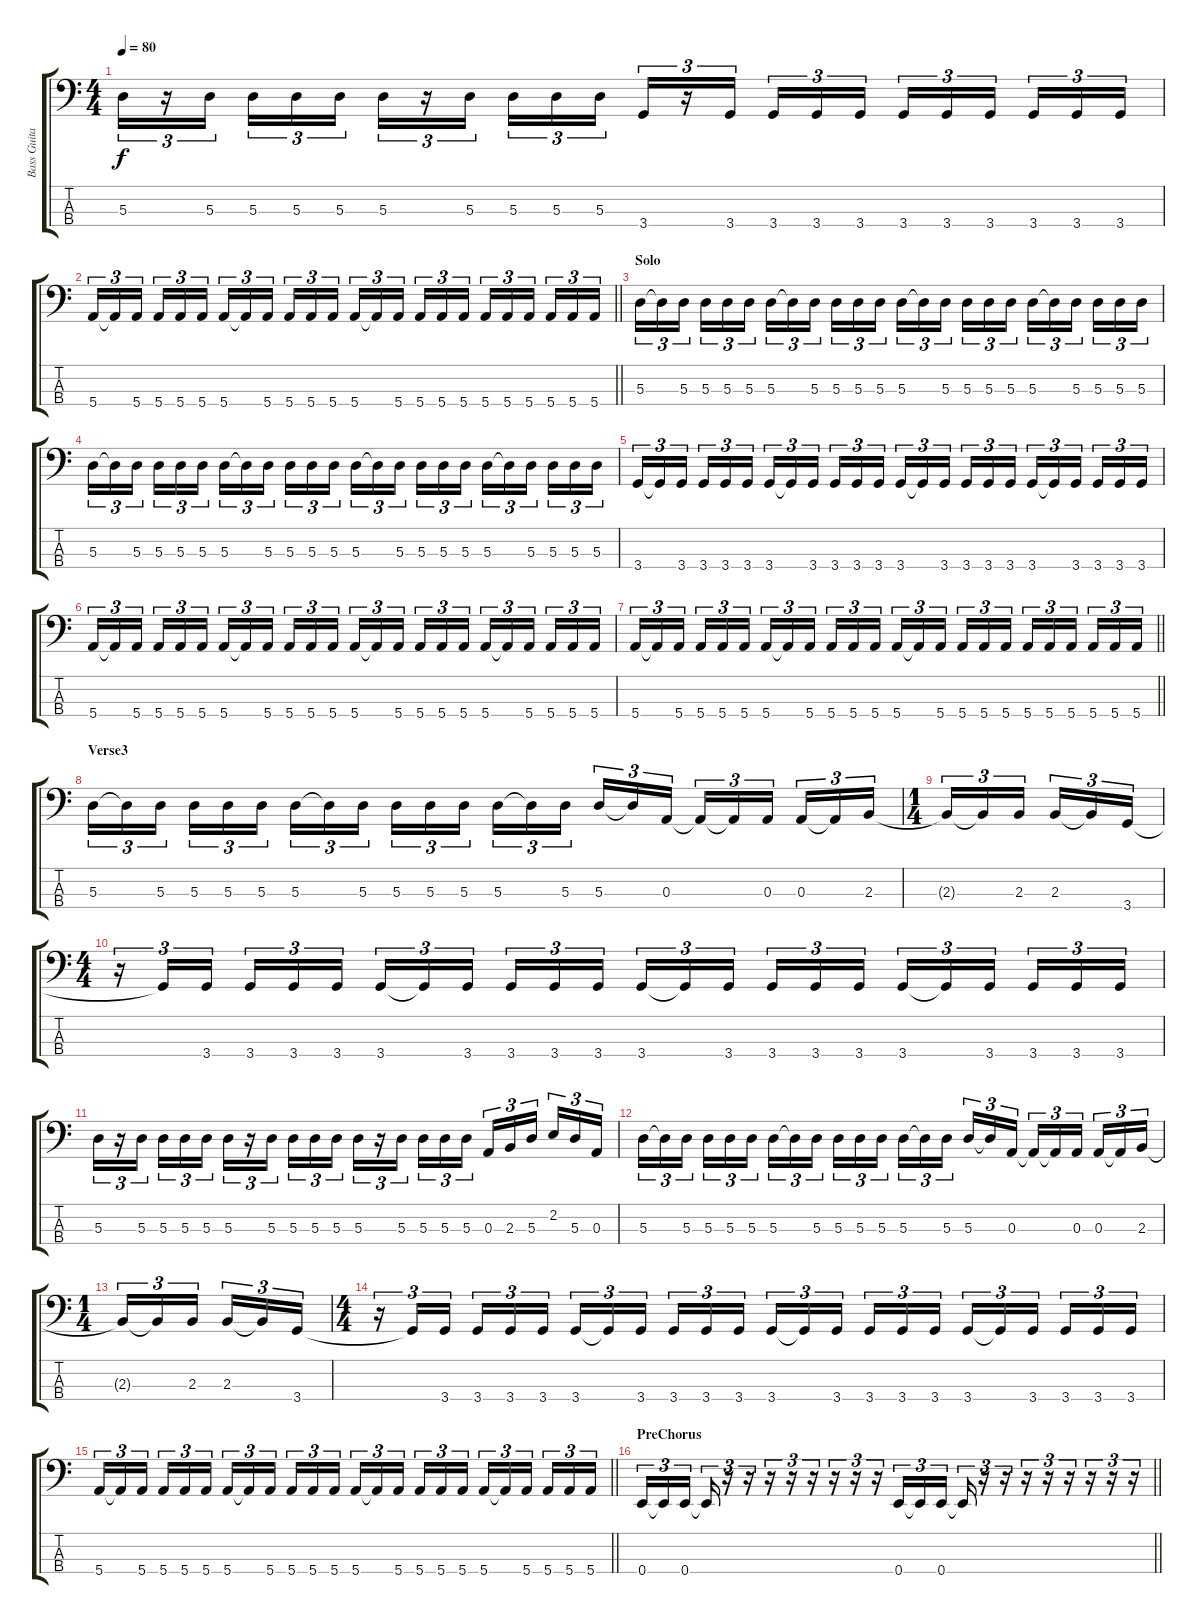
\track ("Bass Guitar" "Bass Guita") {instrument electricbassfinger}
\staff {score tabs}
\tuning (G2 D2 A1 E1) {hide}
\ts (4 4)
\tempo 80
\clef f4
\ks c
5.3.16{tu (3 2) dy f} r.16{tu (3 2)} 5.3.16{tu (3 2) beam splitsecondary} 5.3.16{tu (3 2)} 5.3.16{tu (3 2)} 5.3.16{tu (3 2)} 5.3.16{tu (3 2)} r.16{tu (3 2)} 5.3.16{tu (3 2) beam splitsecondary} 5.3.16{tu (3 2)} 5.3.16{tu (3 2)} 5.3.16{tu (3 2)} 3.4.16{tu (3 2)} r.16{tu (3 2)} 3.4.16{tu (3 2) beam splitsecondary} 3.4.16{tu (3 2)} 3.4.16{tu (3 2)} 3.4.16{tu (3 2)} 3.4.16{tu (3 2)} 3.4.16{tu (3 2)} 3.4.16{tu (3 2) beam splitsecondary} 3.4.16{tu (3 2)} 3.4.16{tu (3 2)} 3.4.16{tu (3 2)} |
\barLineRight lightlight
5.4.16{tu (3 2)} 5.4{t}.16{tu (3 2)} 5.4.16{tu (3 2) beam splitsecondary} 5.4.16{tu (3 2)} 5.4.16{tu (3 2)} 5.4.16{tu (3 2)} 5.4.16{tu (3 2)} 5.4{t}.16{tu (3 2)} 5.4.16{tu (3 2) beam splitsecondary} 5.4.16{tu (3 2)} 5.4.16{tu (3 2)} 5.4.16{tu (3 2)} 5.4.16{tu (3 2)} 5.4{t}.16{tu (3 2)} 5.4.16{tu (3 2) beam splitsecondary} 5.4.16{tu (3 2)} 5.4.16{tu (3 2)} 5.4.16{tu (3 2)} 5.4.16{tu (3 2)} 5.4.16{tu (3 2)} 5.4.16{tu (3 2) beam splitsecondary} 5.4.16{tu (3 2)} 5.4.16{tu (3 2)} 5.4.16{tu (3 2)} |
\section ("" "Solo")
5.3.16{tu (3 2)} 5.3{t}.16{tu (3 2)} 5.3.16{tu (3 2) beam splitsecondary} 5.3.16{tu (3 2)} 5.3.16{tu (3 2)} 5.3.16{tu (3 2)} 5.3.16{tu (3 2)} 5.3{t}.16{tu (3 2)} 5.3.16{tu (3 2) beam splitsecondary} 5.3.16{tu (3 2)} 5.3.16{tu (3 2)} 5.3.16{tu (3 2)} 5.3.16{tu (3 2)} 5.3{t}.16{tu (3 2)} 5.3.16{tu (3 2) beam splitsecondary} 5.3.16{tu (3 2)} 5.3.16{tu (3 2)} 5.3.16{tu (3 2)} 5.3.16{tu (3 2)} 5.3{t}.16{tu (3 2)} 5.3.16{tu (3 2) beam splitsecondary} 5.3.16{tu (3 2)} 5.3.16{tu (3 2)} 5.3.16{tu (3 2)} |
5.3.16{tu (3 2)} 5.3{t}.16{tu (3 2)} 5.3.16{tu (3 2) beam splitsecondary} 5.3.16{tu (3 2)} 5.3.16{tu (3 2)} 5.3.16{tu (3 2)} 5.3.16{tu (3 2)} 5.3{t}.16{tu (3 2)} 5.3.16{tu (3 2) beam splitsecondary} 5.3.16{tu (3 2)} 5.3.16{tu (3 2)} 5.3.16{tu (3 2)} 5.3.16{tu (3 2)} 5.3{t}.16{tu (3 2)} 5.3.16{tu (3 2) beam splitsecondary} 5.3.16{tu (3 2)} 5.3.16{tu (3 2)} 5.3.16{tu (3 2)} 5.3.16{tu (3 2)} 5.3{t}.16{tu (3 2)} 5.3.16{tu (3 2) beam splitsecondary} 5.3.16{tu (3 2)} 5.3.16{tu (3 2)} 5.3.16{tu (3 2)} |
3.4.16{tu (3 2)} 3.4{t}.16{tu (3 2)} 3.4.16{tu (3 2) beam splitsecondary} 3.4.16{tu (3 2)} 3.4.16{tu (3 2)} 3.4.16{tu (3 2)} 3.4.16{tu (3 2)} 3.4{t}.16{tu (3 2)} 3.4.16{tu (3 2) beam splitsecondary} 3.4.16{tu (3 2)} 3.4.16{tu (3 2)} 3.4.16{tu (3 2)} 3.4.16{tu (3 2)} 3.4{t}.16{tu (3 2)} 3.4.16{tu (3 2) beam splitsecondary} 3.4.16{tu (3 2)} 3.4.16{tu (3 2)} 3.4.16{tu (3 2)} 3.4.16{tu (3 2)} 3.4{t}.16{tu (3 2)} 3.4.16{tu (3 2) beam splitsecondary} 3.4.16{tu (3 2)} 3.4.16{tu (3 2)} 3.4.16{tu (3 2)} |
5.4.16{tu (3 2)} 5.4{t}.16{tu (3 2)} 5.4.16{tu (3 2) beam splitsecondary} 5.4.16{tu (3 2)} 5.4.16{tu (3 2)} 5.4.16{tu (3 2)} 5.4.16{tu (3 2)} 5.4{t}.16{tu (3 2)} 5.4.16{tu (3 2) beam splitsecondary} 5.4.16{tu (3 2)} 5.4.16{tu (3 2)} 5.4.16{tu (3 2)} 5.4.16{tu (3 2)} 5.4{t}.16{tu (3 2)} 5.4.16{tu (3 2) beam splitsecondary} 5.4.16{tu (3 2)} 5.4.16{tu (3 2)} 5.4.16{tu (3 2)} 5.4.16{tu (3 2)} 5.4{t}.16{tu (3 2)} 5.4.16{tu (3 2) beam splitsecondary} 5.4.16{tu (3 2)} 5.4.16{tu (3 2)} 5.4.16{tu (3 2)} |
\barLineRight lightlight
5.4.16{tu (3 2)} 5.4{t}.16{tu (3 2)} 5.4.16{tu (3 2) beam splitsecondary} 5.4.16{tu (3 2)} 5.4.16{tu (3 2)} 5.4.16{tu (3 2)} 5.4.16{tu (3 2)} 5.4{t}.16{tu (3 2)} 5.4.16{tu (3 2) beam splitsecondary} 5.4.16{tu (3 2)} 5.4.16{tu (3 2)} 5.4.16{tu (3 2)} 5.4.16{tu (3 2)} 5.4{t}.16{tu (3 2)} 5.4.16{tu (3 2) beam splitsecondary} 5.4.16{tu (3 2)} 5.4.16{tu (3 2)} 5.4.16{tu (3 2)} 5.4.16{tu (3 2)} 5.4.16{tu (3 2)} 5.4.16{tu (3 2) beam splitsecondary} 5.4.16{tu (3 2)} 5.4.16{tu (3 2)} 5.4.16{tu (3 2)} |
\section ("" "Verse3")
5.3.16{tu (3 2)} 5.3{t}.16{tu (3 2)} 5.3.16{tu (3 2) beam splitsecondary} 5.3.16{tu (3 2)} 5.3.16{tu (3 2)} 5.3.16{tu (3 2)} 5.3.16{tu (3 2)} 5.3{t}.16{tu (3 2)} 5.3.16{tu (3 2) beam splitsecondary} 5.3.16{tu (3 2)} 5.3.16{tu (3 2)} 5.3.16{tu (3 2)} 5.3.16{tu (3 2)} 5.3{t}.16{tu (3 2)} 5.3.16{tu (3 2) beam splitsecondary} 5.3.16{tu (3 2)} 5.3{t}.16{tu (3 2)} 0.3.16{tu (3 2)} 0.3{t}.16{tu (3 2)} 0.3{t}.16{tu (3 2)} 0.3.16{tu (3 2) beam splitsecondary} 0.3.16{tu (3 2)} 0.3{t}.16{tu (3 2)} 2.3.16{tu (3 2)} |
\ts (1 4)
2.3{t}.16{tu (3 2)} 2.3{t}.16{tu (3 2)} 2.3.16{tu (3 2) beam splitsecondary} 2.3.16{tu (3 2)} 2.3{t}.16{tu (3 2)} 3.4.16{tu (3 2)} |
\ts (4 4)
r.16{tu (3 2)} 3.4{t}.16{tu (3 2)} 3.4.16{tu (3 2) beam splitsecondary} 3.4.16{tu (3 2)} 3.4.16{tu (3 2)} 3.4.16{tu (3 2)} 3.4.16{tu (3 2)} 3.4{t}.16{tu (3 2)} 3.4.16{tu (3 2) beam splitsecondary} 3.4.16{tu (3 2)} 3.4.16{tu (3 2)} 3.4.16{tu (3 2)} 3.4.16{tu (3 2)} 3.4{t}.16{tu (3 2)} 3.4.16{tu (3 2) beam splitsecondary} 3.4.16{tu (3 2)} 3.4.16{tu (3 2)} 3.4.16{tu (3 2)} 3.4.16{tu (3 2)} 3.4{t}.16{tu (3 2)} 3.4.16{tu (3 2) beam splitsecondary} 3.4.16{tu (3 2)} 3.4.16{tu (3 2)} 3.4.16{tu (3 2)} |
5.3.16{tu (3 2)} r.16{tu (3 2)} 5.3.16{tu (3 2) beam splitsecondary} 5.3.16{tu (3 2)} 5.3.16{tu (3 2)} 5.3.16{tu (3 2)} 5.3.16{tu (3 2)} r.16{tu (3 2)} 5.3.16{tu (3 2) beam splitsecondary} 5.3.16{tu (3 2)} 5.3.16{tu (3 2)} 5.3.16{tu (3 2)} 5.3.16{tu (3 2)} r.16{tu (3 2)} 5.3.16{tu (3 2) beam splitsecondary} 5.3.16{tu (3 2)} 5.3.16{tu (3 2)} 5.3.16{tu (3 2)} 0.3.16{tu (3 2)} 2.3.16{tu (3 2)} 5.3.16{tu (3 2) beam splitsecondary} 2.2.16{tu (3 2)} 5.3.16{tu (3 2)} 0.3.16{tu (3 2)} |
5.3.16{tu (3 2)} 5.3{t}.16{tu (3 2)} 5.3.16{tu (3 2) beam splitsecondary} 5.3.16{tu (3 2)} 5.3.16{tu (3 2)} 5.3.16{tu (3 2)} 5.3.16{tu (3 2)} 5.3{t}.16{tu (3 2)} 5.3.16{tu (3 2) beam splitsecondary} 5.3.16{tu (3 2)} 5.3.16{tu (3 2)} 5.3.16{tu (3 2)} 5.3.16{tu (3 2)} 5.3{t}.16{tu (3 2)} 5.3.16{tu (3 2) beam splitsecondary} 5.3.16{tu (3 2)} 5.3{t}.16{tu (3 2)} 0.3.16{tu (3 2)} 0.3{t}.16{tu (3 2)} 0.3{t}.16{tu (3 2)} 0.3.16{tu (3 2) beam splitsecondary} 0.3.16{tu (3 2)} 0.3{t}.16{tu (3 2)} 2.3.16{tu (3 2)} |
\ts (1 4)
2.3{t}.16{tu (3 2)} 2.3{t}.16{tu (3 2)} 2.3.16{tu (3 2) beam splitsecondary} 2.3.16{tu (3 2)} 2.3{t}.16{tu (3 2)} 3.4.16{tu (3 2)} |
\ts (4 4)
r.16{tu (3 2)} 3.4{t}.16{tu (3 2)} 3.4.16{tu (3 2) beam splitsecondary} 3.4.16{tu (3 2)} 3.4.16{tu (3 2)} 3.4.16{tu (3 2)} 3.4.16{tu (3 2)} 3.4{t}.16{tu (3 2)} 3.4.16{tu (3 2) beam splitsecondary} 3.4.16{tu (3 2)} 3.4.16{tu (3 2)} 3.4.16{tu (3 2)} 3.4.16{tu (3 2)} 3.4{t}.16{tu (3 2)} 3.4.16{tu (3 2) beam splitsecondary} 3.4.16{tu (3 2)} 3.4.16{tu (3 2)} 3.4.16{tu (3 2)} 3.4.16{tu (3 2)} 3.4{t}.16{tu (3 2)} 3.4.16{tu (3 2) beam splitsecondary} 3.4.16{tu (3 2)} 3.4.16{tu (3 2)} 3.4.16{tu (3 2)} |
\barLineRight lightlight
5.4.16{tu (3 2)} 5.4{t}.16{tu (3 2)} 5.4.16{tu (3 2) beam splitsecondary} 5.4.16{tu (3 2)} 5.4.16{tu (3 2)} 5.4.16{tu (3 2)} 5.4.16{tu (3 2)} 5.4{t}.16{tu (3 2)} 5.4.16{tu (3 2) beam splitsecondary} 5.4.16{tu (3 2)} 5.4.16{tu (3 2)} 5.4.16{tu (3 2)} 5.4.16{tu (3 2)} 5.4{t}.16{tu (3 2)} 5.4.16{tu (3 2) beam splitsecondary} 5.4.16{tu (3 2)} 5.4.16{tu (3 2)} 5.4.16{tu (3 2)} 5.4.16{tu (3 2)} 5.4{t}.16{tu (3 2)} 5.4.16{tu (3 2) beam splitsecondary} 5.4.16{tu (3 2)} 5.4.16{tu (3 2)} 5.4.16{tu (3 2)} |
\section ("" "PreChorus")
\barLineRight lightlight
0.4.16{tu (3 2)} 0.4{t}.16{tu (3 2)} 0.4.16{tu (3 2) beam splitsecondary} 0.4{t}.16{tu (3 2)} r.16{tu (3 2)} r.16{tu (3 2)} r.16{tu (3 2)} r.16{tu (3 2)} r.16{tu (3 2)} r.16{tu (3 2)} r.16{tu (3 2)} r.16{tu (3 2)} 0.4.16{tu (3 2)} 0.4{t}.16{tu (3 2)} 0.4.16{tu (3 2) beam splitsecondary} 0.4{t}.16{tu (3 2)} r.16{tu (3 2)} r.16{tu (3 2)} r.16{tu (3 2)} r.16{tu (3 2)} r.16{tu (3 2)} r.16{tu (3 2)} r.16{tu (3 2)} r.16{tu (3 2)}
